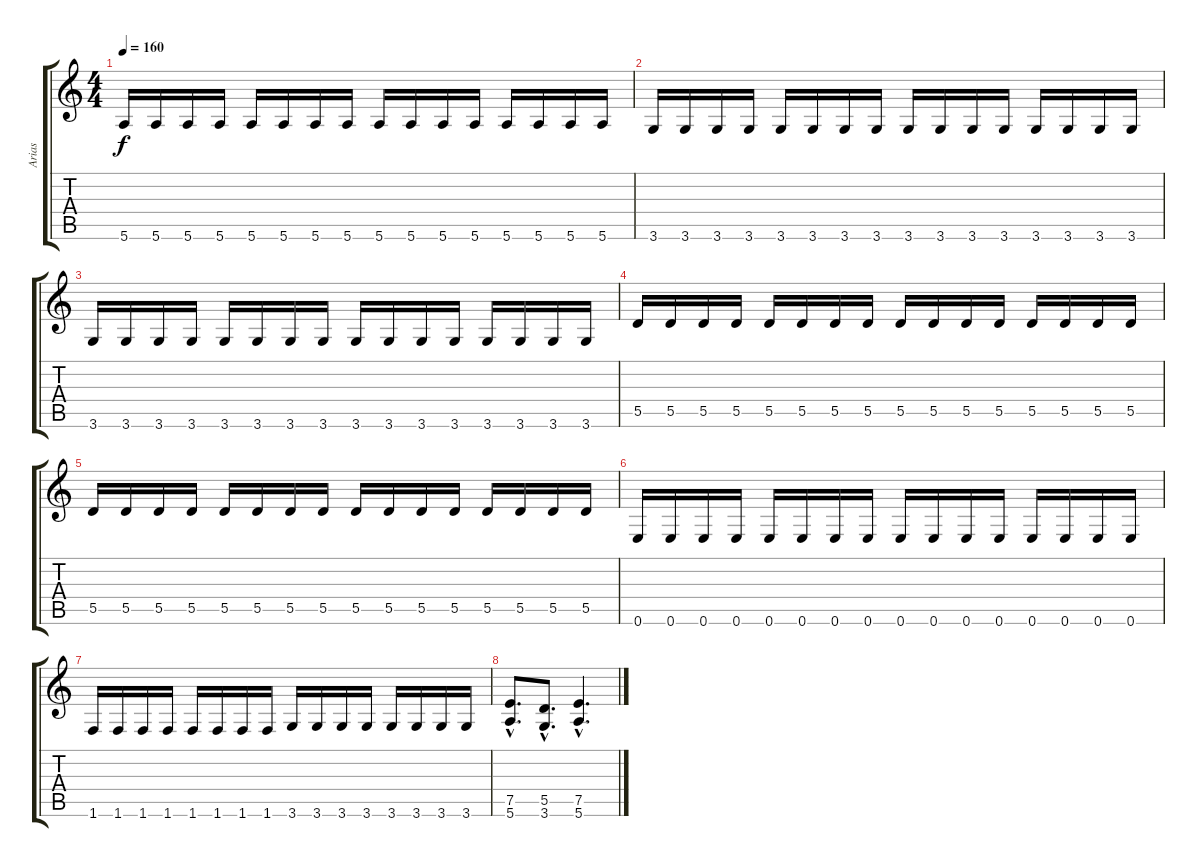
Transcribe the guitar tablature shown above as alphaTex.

\track ("Arias" "Arias") {instrument distortionguitar}
\staff {score tabs}
\tuning (E4 B3 G3 D3 A2 E2) {hide}
\ts (4 4)
\tempo 160
\clef g2
\ks c
5.6.16{dy f} 5.6.16 5.6.16 5.6.16 5.6.16 5.6.16 5.6.16 5.6.16 5.6.16 5.6.16 5.6.16 5.6.16 5.6.16 5.6.16 5.6.16 5.6.16 |
3.6.16 3.6.16 3.6.16 3.6.16 3.6.16 3.6.16 3.6.16 3.6.16 3.6.16 3.6.16 3.6.16 3.6.16 3.6.16 3.6.16 3.6.16 3.6.16 |
3.6.16 3.6.16 3.6.16 3.6.16 3.6.16 3.6.16 3.6.16 3.6.16 3.6.16 3.6.16 3.6.16 3.6.16 3.6.16 3.6.16 3.6.16 3.6.16 |
5.5.16 5.5.16 5.5.16 5.5.16 5.5.16 5.5.16 5.5.16 5.5.16 5.5.16 5.5.16 5.5.16 5.5.16 5.5.16 5.5.16 5.5.16 5.5.16 |
5.5.16 5.5.16 5.5.16 5.5.16 5.5.16 5.5.16 5.5.16 5.5.16 5.5.16 5.5.16 5.5.16 5.5.16 5.5.16 5.5.16 5.5.16 5.5.16 |
0.6.16 0.6.16 0.6.16 0.6.16 0.6.16 0.6.16 0.6.16 0.6.16 0.6.16 0.6.16 0.6.16 0.6.16 0.6.16 0.6.16 0.6.16 0.6.16 |
1.6.16 1.6.16 1.6.16 1.6.16 1.6.16 1.6.16 1.6.16 1.6.16 3.6.16 3.6.16 3.6.16 3.6.16 3.6.16 3.6.16 3.6.16 3.6.16 |
(7.5{hac} 5.6{hac}).8{d} (5.5{hac} 3.6{hac}).8{d} (7.5{hac} 5.6{hac}).4{d}
